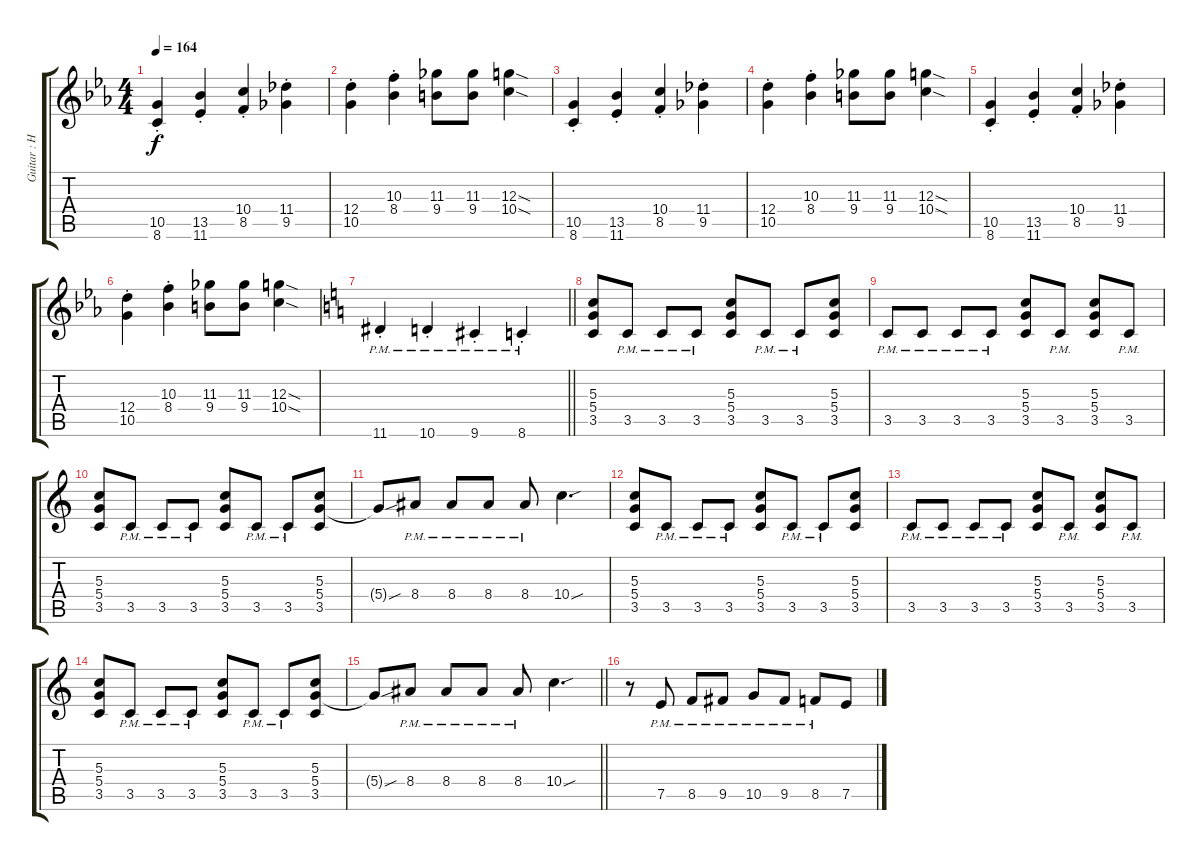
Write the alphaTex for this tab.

\track ("Guitar : Hirasawa Yui - Cwan" "Guitar : H") {instrument overdrivenguitar}
\staff {score tabs}
\tuning (E4 B3 G3 D3 A2 E2) {hide}
\ts (4 4)
\tempo 164
\clef g2
\ks eb
(10.5{st} 8.6{st}).4{dy f} (13.5{st} 11.6{st}).4 (10.4{st} 8.5{st}).4 (11.4{st} 9.5{st}).4 |
(12.4{st} 10.5{st}).4 (10.3{st} 8.4{st}).4 (11.3 9.4).8 (11.3 9.4).8 (12.3{sod} 10.4{sod}).4 |
(10.5{st} 8.6{st}).4 (13.5{st} 11.6{st}).4 (10.4{st} 8.5{st}).4 (11.4{st} 9.5{st}).4 |
(12.4{st} 10.5{st}).4 (10.3{st} 8.4{st}).4 (11.3 9.4).8 (11.3 9.4).8 (12.3{sod} 10.4{sod}).4 |
(10.5{st} 8.6{st}).4 (13.5{st} 11.6{st}).4 (10.4{st} 8.5{st}).4 (11.4{st} 9.5{st}).4 |
(12.4{st} 10.5{st}).4 (10.3{st} 8.4{st}).4 (11.3 9.4).8 (11.3 9.4).8 (12.3{sod} 10.4{sod}).4 |
\barLineRight lightlight
\ks c
11.6{pm st}.4 10.6{pm st}.4 9.6{pm st}.4 8.6{pm st}.4 |
(5.3 5.4 3.5).8 3.5{pm}.8 3.5{pm}.8 3.5{pm}.8 (5.3 5.4 3.5).8 3.5{pm}.8 3.5{pm}.8 (5.3 5.4 3.5).8 |
3.5{pm}.8 3.5{pm}.8 3.5{pm}.8 3.5{pm}.8 (5.3 5.4 3.5).8 3.5{pm}.8 (5.3 5.4 3.5).8 3.5{pm}.8 |
(5.3 5.4 3.5).8 3.5{pm}.8 3.5{pm}.8 3.5{pm}.8 (5.3 5.4 3.5).8 3.5{pm}.8 3.5{pm}.8 (5.3 5.4 3.5).8 |
5.4{sou t}.8 8.4{pm}.8 8.4{pm}.8 8.4{pm}.8 8.4{pm}.8 10.4{sou}.4{d} |
(5.3 5.4 3.5).8 3.5{pm}.8 3.5{pm}.8 3.5{pm}.8 (5.3 5.4 3.5).8 3.5{pm}.8 3.5{pm}.8 (5.3 5.4 3.5).8 |
3.5{pm}.8 3.5{pm}.8 3.5{pm}.8 3.5{pm}.8 (5.3 5.4 3.5).8 3.5{pm}.8 (5.3 5.4 3.5).8 3.5{pm}.8 |
(5.3 5.4 3.5).8 3.5{pm}.8 3.5{pm}.8 3.5{pm}.8 (5.3 5.4 3.5).8 3.5{pm}.8 3.5{pm}.8 (5.3 5.4 3.5).8 |
\barLineRight lightlight
5.4{sou t}.8 8.4{pm}.8 8.4{pm}.8 8.4{pm}.8 8.4{pm}.8 10.4{sou}.4{d} |
r.8 7.5{pm}.8 8.5{pm}.8 9.5{pm}.8 10.5{pm}.8 9.5{pm}.8 8.5{pm}.8 7.5.8
